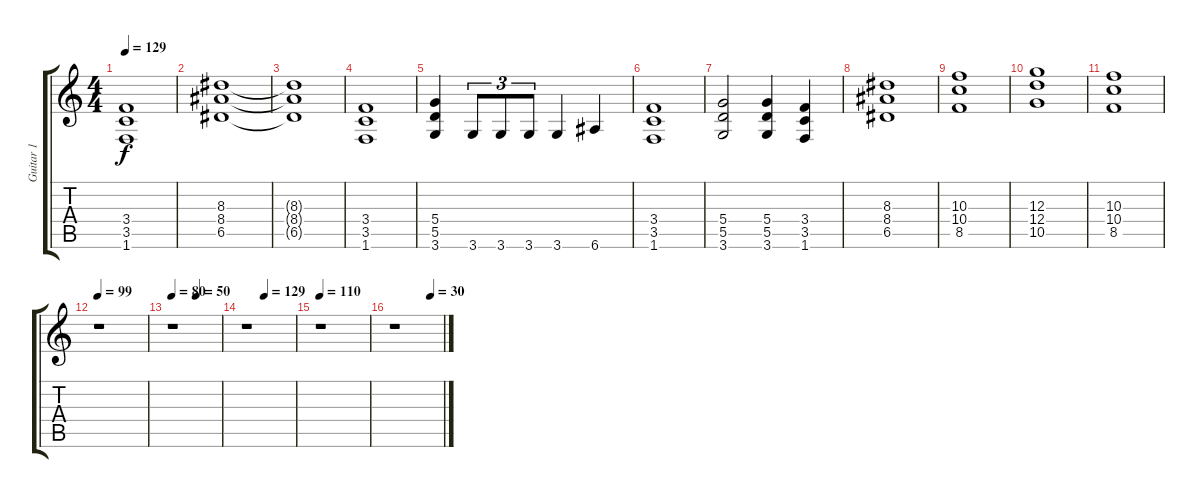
\track ("Guitar 1" "Guitar 1") {instrument overdrivenguitar}
\staff {score tabs}
\tuning (E4 B3 G3 D3 A2 E2) {hide}
\ts (4 4)
\tempo 129
\clef g2
\ks c
(3.4 3.5 1.6).1{dy f} |
(8.3 8.4 6.5).1 |
(8.3{t} 8.4{t} 6.5{t}).1 |
(3.4 3.5 1.6).1 |
(5.4 5.5 3.6).4 3.6.8{tu (3 2)} 3.6.8{tu (3 2)} 3.6.8{tu (3 2)} 3.6.4 6.6.4 |
(3.4 3.5 1.6).1 |
(5.4 5.5 3.6).2 (5.4 5.5 3.6).4 (3.4 3.5 1.6).4 |
(8.3 8.4 6.5).1 |
(10.3 10.4 8.5).1 |
(12.3 12.4 10.5).1 |
(10.3 10.4 8.5).1{volume 0} |
\tempo 99
r.1 |
\tempo 80
\tempo (50 0.5)
r.1 |
\tempo (129 0.375)
r.1 |
\tempo 110
r.1 |
\tempo (30 0.75)
r.1
